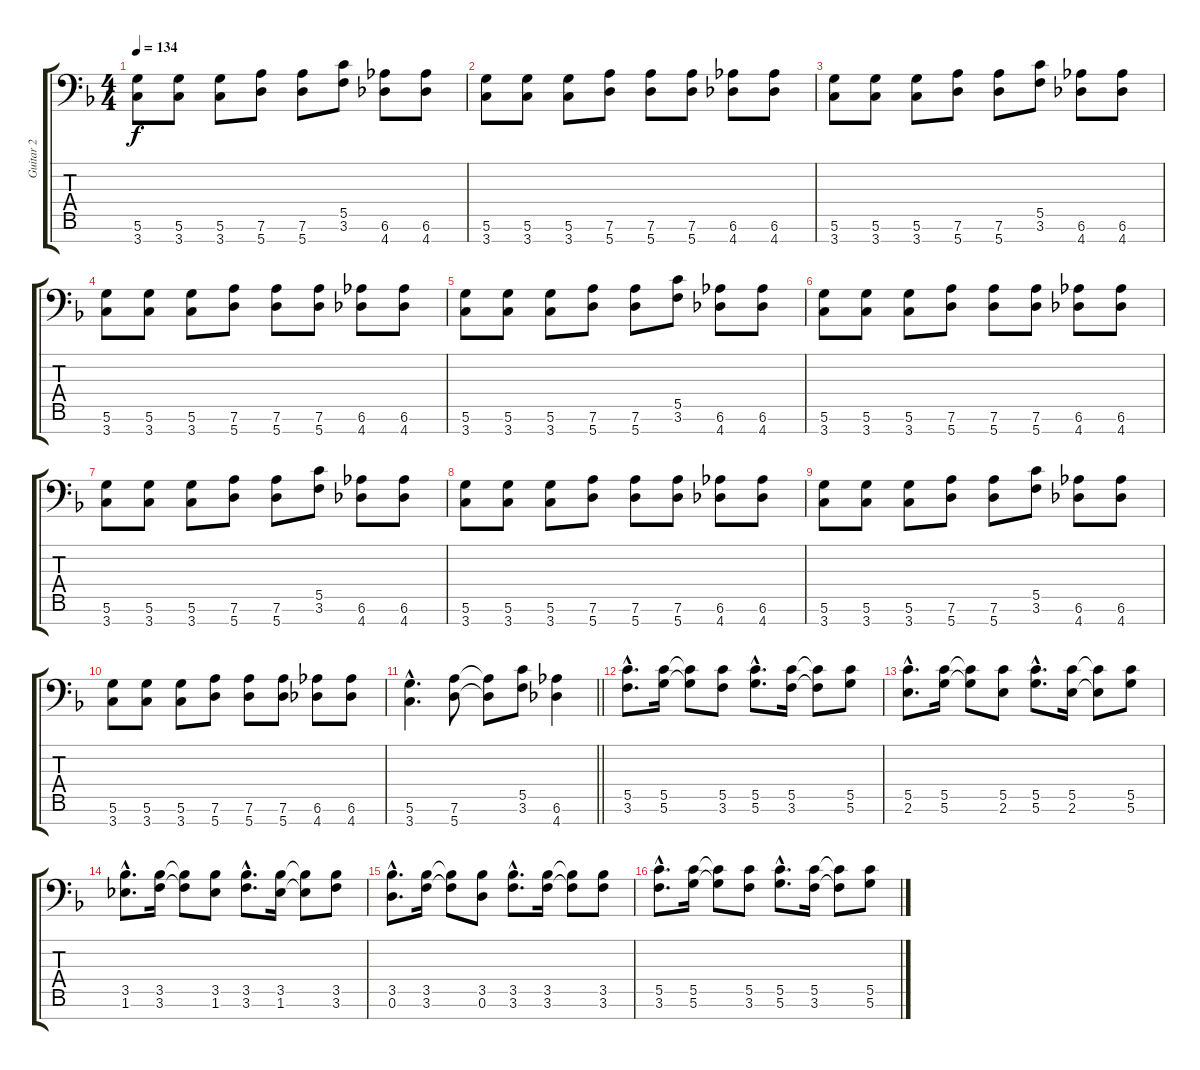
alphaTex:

\track ("Guitar 2" "Guitar 2") {instrument overdrivenguitar}
\staff {score tabs}
\tuning (D4 A3 F3 C3 G2 D2 A1) {hide}
\ts (4 4)
\tempo 134
\clef f4
\ks dminor
(5.6 3.7).8{dy f} (5.6 3.7).8 (5.6 3.7).8 (7.6 5.7).8 (7.6 5.7).8 (5.5 3.6).8 (6.6 4.7).8 (6.6 4.7).8 |
(5.6 3.7).8 (5.6 3.7).8 (5.6 3.7).8 (7.6 5.7).8 (7.6 5.7).8 (7.6 5.7).8 (6.6 4.7).8 (6.6 4.7).8 |
(5.6 3.7).8 (5.6 3.7).8 (5.6 3.7).8 (7.6 5.7).8 (7.6 5.7).8 (5.5 3.6).8 (6.6 4.7).8 (6.6 4.7).8 |
(5.6 3.7).8 (5.6 3.7).8 (5.6 3.7).8 (7.6 5.7).8 (7.6 5.7).8 (7.6 5.7).8 (6.6 4.7).8 (6.6 4.7).8 |
(5.6 3.7).8 (5.6 3.7).8 (5.6 3.7).8 (7.6 5.7).8 (7.6 5.7).8 (5.5 3.6).8 (6.6 4.7).8 (6.6 4.7).8 |
(5.6 3.7).8 (5.6 3.7).8 (5.6 3.7).8 (7.6 5.7).8 (7.6 5.7).8 (7.6 5.7).8 (6.6 4.7).8 (6.6 4.7).8 |
(5.6 3.7).8 (5.6 3.7).8 (5.6 3.7).8 (7.6 5.7).8 (7.6 5.7).8 (5.5 3.6).8 (6.6 4.7).8 (6.6 4.7).8 |
(5.6 3.7).8 (5.6 3.7).8 (5.6 3.7).8 (7.6 5.7).8 (7.6 5.7).8 (7.6 5.7).8 (6.6 4.7).8 (6.6 4.7).8 |
(5.6 3.7).8 (5.6 3.7).8 (5.6 3.7).8 (7.6 5.7).8 (7.6 5.7).8 (5.5 3.6).8 (6.6 4.7).8 (6.6 4.7).8 |
(5.6 3.7).8 (5.6 3.7).8 (5.6 3.7).8 (7.6 5.7).8 (7.6 5.7).8 (7.6 5.7).8 (6.6 4.7).8 (6.6 4.7).8 |
\barLineRight lightlight
(5.6{hac} 3.7{hac}).4{d} (7.6 5.7).8 (7.6{t} 5.7{t}).8 (5.5 3.6).8 (6.6 4.7).4 |
(5.5{hac} 3.6{hac}).8{d} (5.5 5.6).16 (5.5{t} 5.6{t}).8 (5.5 3.6).8 (5.5{hac} 5.6{hac}).8{d} (5.5 3.6).16 (5.5{t} 3.6{t}).8 (5.5 5.6).8 |
(5.5{hac} 2.6{hac}).8{d} (5.5 5.6).16 (5.5{t} 5.6{t}).8 (5.5 2.6).8 (5.5{hac} 5.6{hac}).8{d} (5.5 2.6).16 (5.5{t} 2.6{t}).8 (5.5 5.6).8 |
(3.5{hac} 1.6{hac}).8{d} (3.5 3.6).16 (3.5{t} 3.6{t}).8 (3.5 1.6).8 (3.5{hac} 3.6{hac}).8{d} (3.5 1.6).16 (3.5{t} 1.6{t}).8 (3.5 3.6).8 |
(3.5{hac} 0.6{hac}).8{d} (3.5 3.6).16 (3.5{t} 3.6{t}).8 (3.5 0.6).8 (3.5{hac} 3.6{hac}).8{d} (3.5 3.6).16 (3.5{t} 3.6{t}).8 (3.5 3.6).8 |
(5.5{hac} 3.6{hac}).8{d} (5.5 5.6).16 (5.5{t} 5.6{t}).8 (5.5 3.6).8 (5.5{hac} 5.6{hac}).8{d} (5.5 3.6).16 (5.5{t} 3.6{t}).8 (5.5 5.6).8
